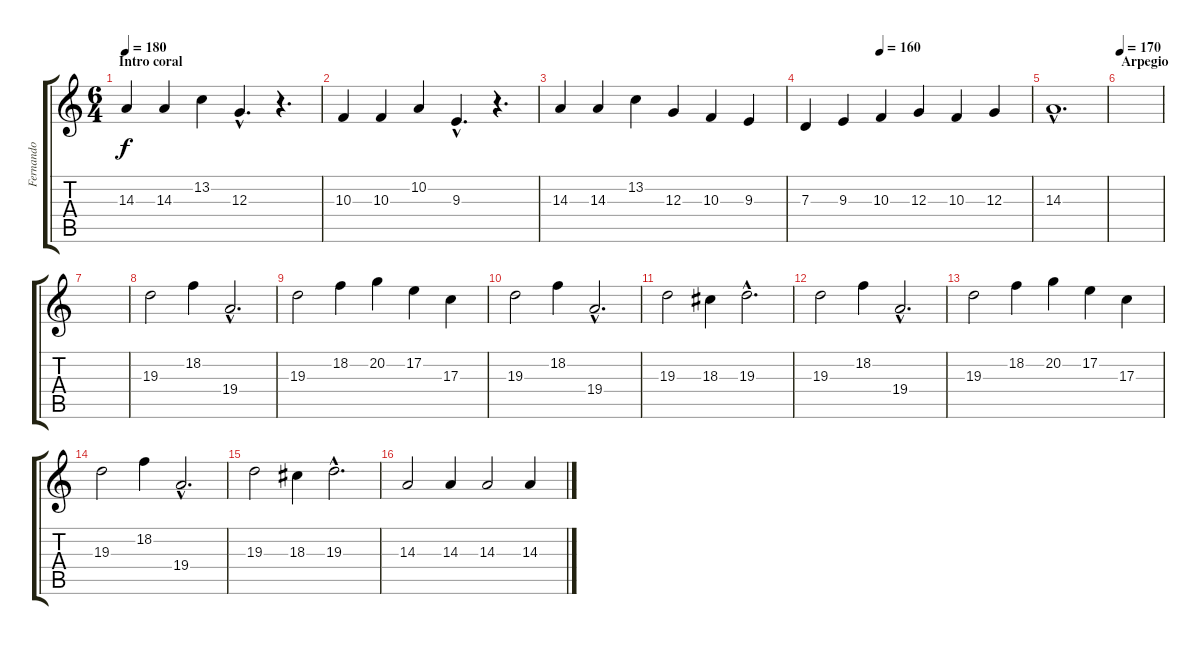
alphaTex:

\track ("Fernando" "Fernando") {instrument flute}
\staff {score tabs}
\tuning (E4 B3 G3 D3 A2 E2) {hide}
\ts (6 4)
\section ("" "Intro coral")
\tempo 180
\tempo 188
\tempo 180
\clef g2
\ks c
14.3.4{dy f instrument flute} 14.3.4 13.2.4 12.3{hac}.4{d} r.4{d} |
10.3.4 10.3.4 10.2.4 9.3{hac}.4{d} r.4{d} |
14.3.4 14.3.4 13.2.4 12.3.4 10.3.4 9.3.4 |
\tempo (160 0.3333333333333333)
7.3.4 9.3.4 10.3.4 12.3.4 10.3.4 12.3.4 |
14.3{hac}.1{d} |
\section ("" "Arpegio")
\tempo 170
|
|
19.3.2 18.2.4 19.4{hac}.2{d} |
19.3.2 18.2.4 20.2.4 17.2.4 17.3.4 |
19.3.2 18.2.4 19.4{hac}.2{d} |
19.3.2 18.3.4 19.3{hac}.2{d} |
19.3.2 18.2.4 19.4{hac}.2{d} |
19.3.2 18.2.4 20.2.4 17.2.4 17.3.4 |
19.3.2 18.2.4 19.4{hac}.2{d} |
19.3.2 18.3.4 19.3{hac}.2{d} |
14.3.2 14.3.4 14.3.2 14.3.4
